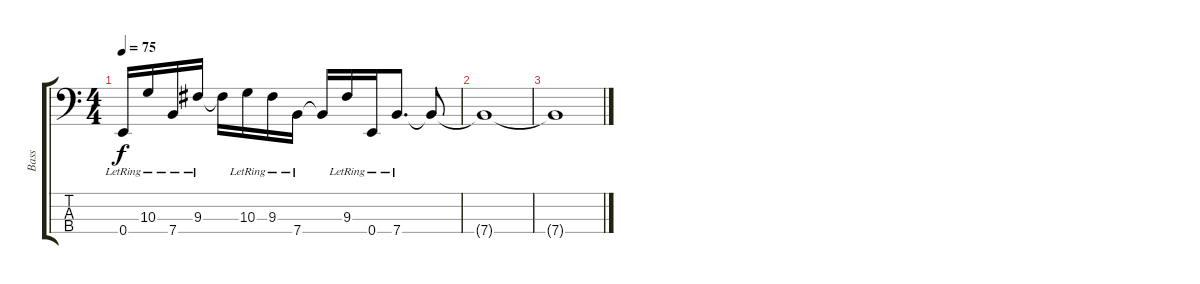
\track ("Bass" "Bass") {instrument electricbassfinger}
\staff {score tabs}
\tuning (G2 D2 A1 E1) {hide}
\ts (4 4)
\tempo 75
\clef f4
\ks c
0.4{lr}.16{dy f} 10.3{lr}.16 7.4{lr}.16 9.3{lr}.16 9.3{t}.16 10.3{lr}.16 9.3{lr}.16 7.4{lr}.16 7.4{t}.16 9.3{lr}.16 0.4{lr}.16 7.4{lr}.8{d} 7.4{t}.8 |
7.4{t}.1 |
7.4{t}.1
